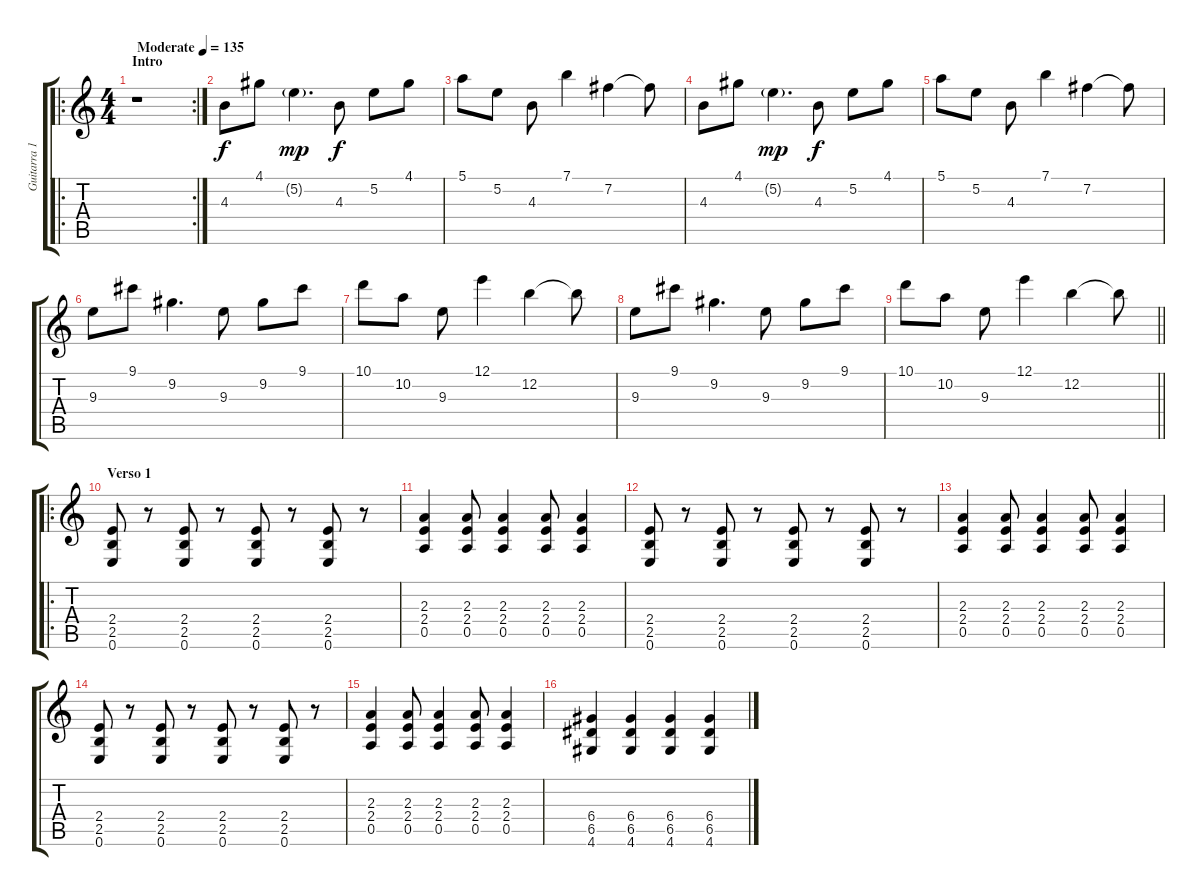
\track ("Guitarra 1" "Guitarra 1") {instrument distortionguitar}
\staff {score tabs}
\tuning (E4 B3 G3 D3 A2 E2) {hide}
\ro
\rc 2
\ts (4 4)
\section ("" "Intro")
\tempo (135 "Moderate")
\clef g2
\ks c
r.1{dy f instrument distortionguitar} |
4.3.8 4.1.8 5.2{g}.4{d dy mp} 4.3.8{dy f} 5.2.8 4.1.8 |
5.1.8 5.2.8 4.3.8 7.1.4 7.2.4 7.2{t}.8 |
4.3.8 4.1.8 5.2{g}.4{d dy mp} 4.3.8{dy f} 5.2.8 4.1.8 |
5.1.8 5.2.8 4.3.8 7.1.4 7.2.4 7.2{t}.8 |
9.3.8 9.1.8 9.2.4{d} 9.3.8 9.2.8 9.1.8 |
10.1.8 10.2.8 9.3.8 12.1.4 12.2.4 12.2{t}.8 |
9.3.8 9.1.8 9.2.4{d} 9.3.8 9.2.8 9.1.8 |
\barLineRight lightlight
10.1.8 10.2.8 9.3.8 12.1.4 12.2.4 12.2{t}.8 |
\ro
\section ("" "Verso 1")
(2.4 2.5 0.6).8 r.8 (2.4 2.5 0.6).8 r.8 (2.4 2.5 0.6).8 r.8 (2.4 2.5 0.6).8 r.8 |
(2.3 2.4 0.5).4 (2.3 2.4 0.5).8 (2.3 2.4 0.5).4 (2.3 2.4 0.5).8 (2.3 2.4 0.5).4 |
(2.4 2.5 0.6).8 r.8 (2.4 2.5 0.6).8 r.8 (2.4 2.5 0.6).8 r.8 (2.4 2.5 0.6).8 r.8 |
(2.3 2.4 0.5).4 (2.3 2.4 0.5).8 (2.3 2.4 0.5).4 (2.3 2.4 0.5).8 (2.3 2.4 0.5).4 |
(2.4 2.5 0.6).8 r.8 (2.4 2.5 0.6).8 r.8 (2.4 2.5 0.6).8 r.8 (2.4 2.5 0.6).8 r.8 |
(2.3 2.4 0.5).4 (2.3 2.4 0.5).8 (2.3 2.4 0.5).4 (2.3 2.4 0.5).8 (2.3 2.4 0.5).4 |
(6.4 6.5 4.6).4 (6.4 6.5 4.6).4 (6.4 6.5 4.6).4 (6.4 6.5 4.6).4
